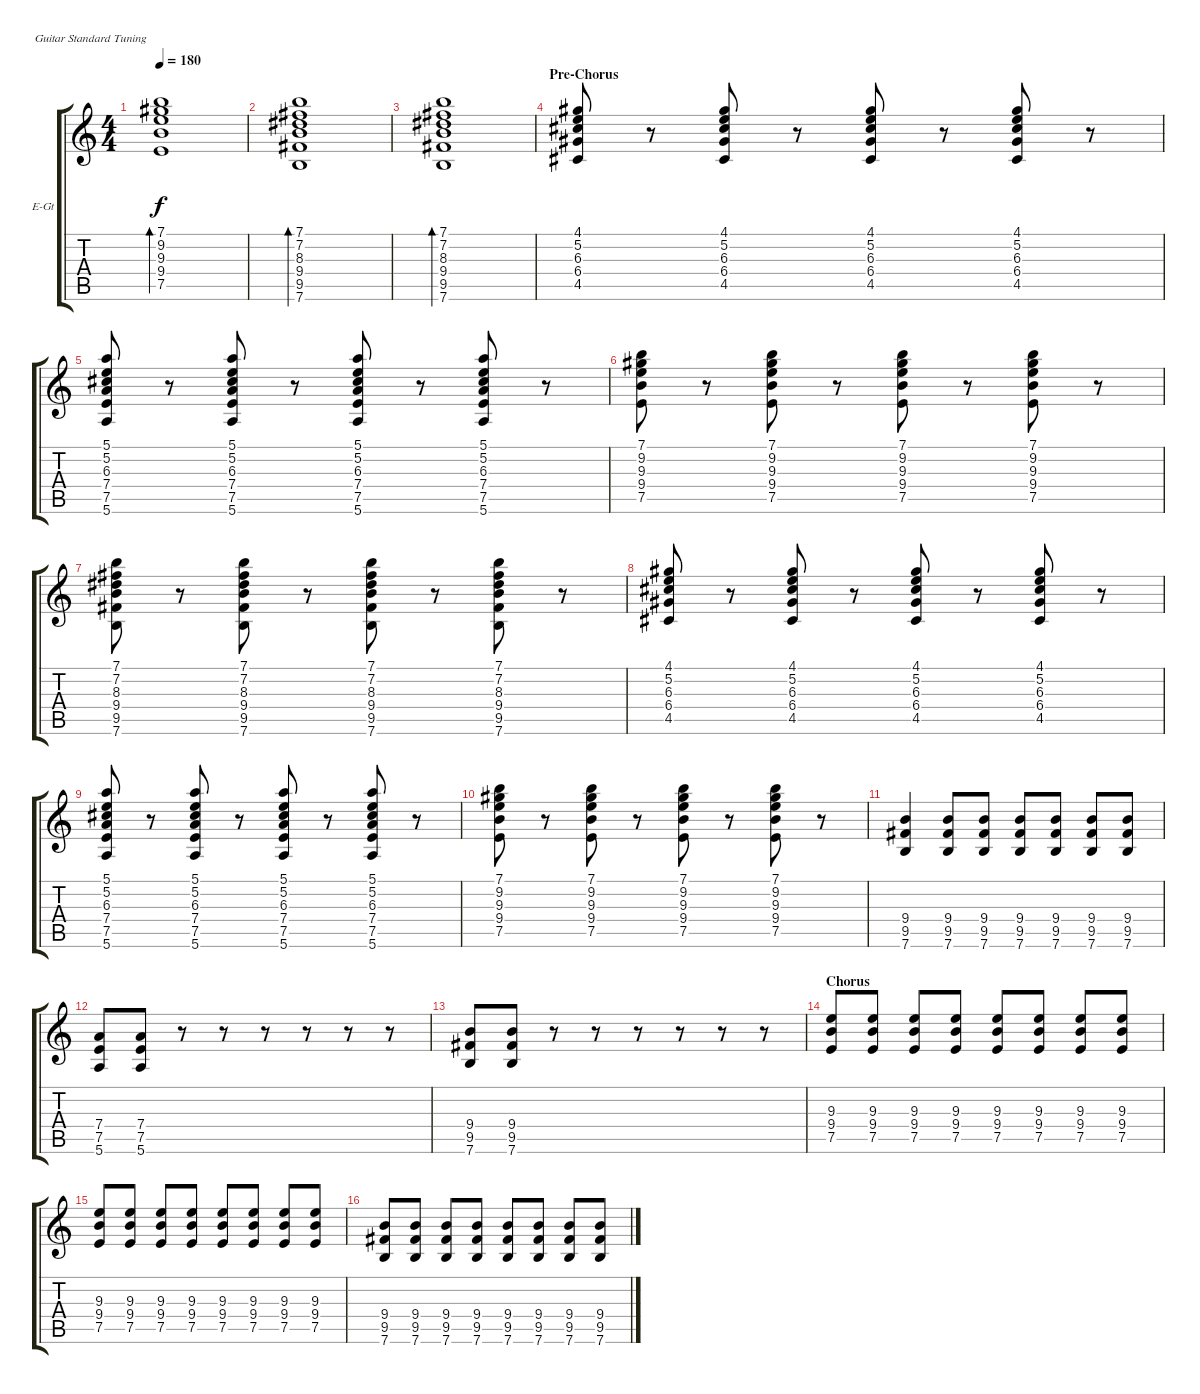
\defaultSystemsLayout 4
\bracketExtendMode groupsimilarinstruments
\firstSystemTrackNameOrientation horizontal
\otherSystemsTrackNameOrientation horizontal
\track ("Electric Guitar" "E-Gt") {instrument distortionguitar}
\staff {score tabs}
\tuning (E4 B3 G3 D3 A2 E2)
\ts (4 4)
\tempo 180
\clef g2
\ks c
(7.5 9.4 9.3 9.2 7.1).1{bd 247 dy f} |
(7.6 9.5 9.4 8.3 7.2 7.1).1{bd 247} |
(7.6 9.5 9.4 8.3 7.2 7.1).1{bd 247} |
\section ("" "Pre-Chorus")
(4.5 6.4 6.3 5.2 4.1).8 r.8 (4.5 4.1 5.2 6.3 6.4).8 r.8 (4.5 4.1 5.2 6.4 6.3).8 r.8 (4.5 4.1 5.2 6.3 6.4).8 r.8 |
(5.6 7.5 7.4 6.3 5.2 5.1).8 r.8 (5.6 7.5 7.4 6.3 5.2 5.1).8 r.8 (5.6 7.5 7.4 6.3 5.2 5.1).8 r.8 (5.6 7.5 7.4 6.3 5.2 5.1).8 r.8 |
(7.5 9.4 9.3 9.2 7.1).8 r.8 (7.5 9.4 9.3 9.2 7.1).8 r.8 (7.5 9.4 9.3 9.2 7.1).8 r.8 (7.5 9.4 9.3 9.2 7.1).8 r.8 |
(7.6 9.5 9.4 8.3 7.2 7.1).8 r.8 (7.6 9.5 9.4 8.3 7.2 7.1).8 r.8 (7.6 9.5 9.4 8.3 7.2 7.1).8 r.8 (7.6 9.5 9.4 8.3 7.2 7.1).8 r.8 |
(4.5 6.4 6.3 5.2 4.1).8 r.8 (4.5 4.1 5.2 6.3 6.4).8 r.8 (4.5 4.1 5.2 6.4 6.3).8 r.8 (4.5 4.1 5.2 6.3 6.4).8 r.8 |
(5.6 7.5 7.4 6.3 5.2 5.1).8 r.8 (5.6 7.5 7.4 6.3 5.2 5.1).8 r.8 (5.6 7.5 7.4 6.3 5.2 5.1).8 r.8 (5.6 7.5 7.4 6.3 5.2 5.1).8 r.8 |
(7.5 9.4 9.3 9.2 7.1).8 r.8 (7.5 9.4 9.3 9.2 7.1).8 r.8 (7.5 9.4 9.3 9.2 7.1).8 r.8 (7.5 9.4 9.3 9.2 7.1).8 r.8 |
(7.6 9.5 9.4).4 (7.6 9.5 9.4).8 (7.6 9.5 9.4).8 (7.6 9.5 9.4).8 (7.6 9.5 9.4).8 (7.6 9.5 9.4).8 (7.6 9.5 9.4).8 |
(5.6 7.5 7.4).8 (5.6 7.4 7.5).8 r.8 r.8 r.8 r.8 r.8 r.8 |
(7.6 9.5 9.4).8 (7.6 9.4 9.5).8 r.8 r.8 r.8 r.8 r.8 r.8 |
\section ("" "Chorus")
(7.5 9.3 9.4).8 (7.5 9.4 9.3).8 (7.5 9.3 9.4).8 (7.5 9.4 9.3).8 (7.5 9.3 9.4).8 (7.5 9.4 9.3).8 (7.5 9.3 9.4).8 (7.5 9.4 9.3).8 |
(7.5 9.3 9.4).8 (7.5 9.4 9.3).8 (7.5 9.3 9.4).8 (7.5 9.4 9.3).8 (7.5 9.3 9.4).8 (7.5 9.4 9.3).8 (7.5 9.3 9.4).8 (7.5 9.4 9.3).8 |
(7.6 9.4 9.5).8 (7.6 9.5 9.4).8 (7.6 9.4 9.5).8 (7.6 9.5 9.4).8 (7.6 9.4 9.5).8 (7.6 9.5 9.4).8 (7.6 9.4 9.5).8 (7.6 9.5 9.4).8
